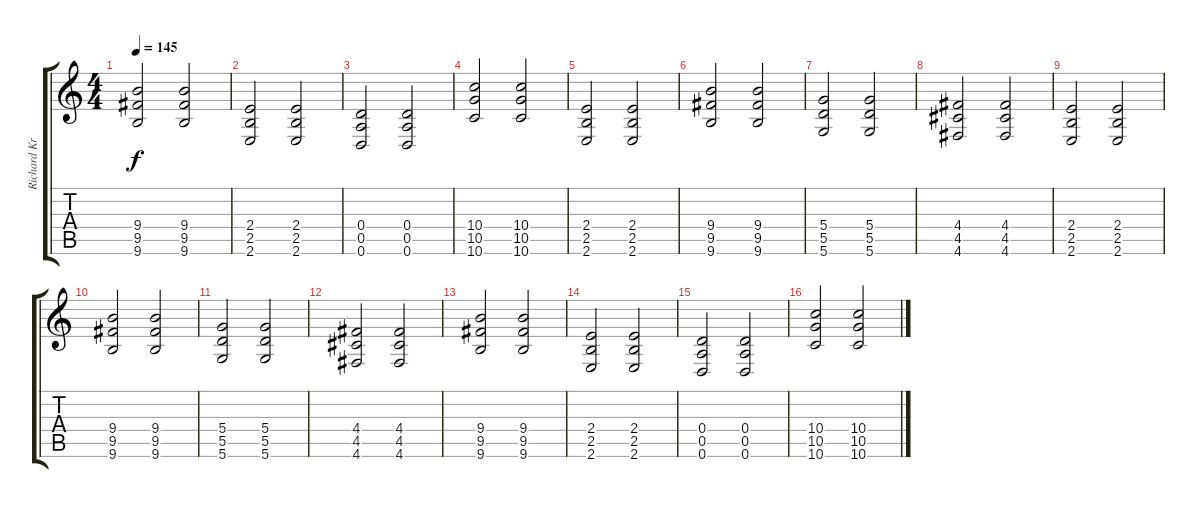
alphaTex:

\track ("Richard Kruspe (Lead)" "Richard Kr") {instrument distortionguitar}
\staff {score tabs}
\tuning (E4 B3 G3 D3 A2 D2) {hide}
\ts (4 4)
\tempo 145
\clef g2
\ks c
(9.4 9.5 9.6).2{dy f} (9.4 9.5 9.6).2 |
(2.4 2.5 2.6).2 (2.4 2.5 2.6).2 |
(0.4 0.5 0.6).2 (0.4 0.5 0.6).2 |
(10.4 10.5 10.6).2 (10.4 10.5 10.6).2 |
(2.4 2.5 2.6).2 (2.4 2.5 2.6).2 |
(9.4 9.5 9.6).2 (9.4 9.5 9.6).2 |
(5.4 5.5 5.6).2 (5.4 5.5 5.6).2 |
(4.4 4.5 4.6).2 (4.4 4.5 4.6).2 |
(2.4 2.5 2.6).2 (2.4 2.5 2.6).2 |
(9.4 9.5 9.6).2 (9.4 9.5 9.6).2 |
(5.4 5.5 5.6).2 (5.4 5.5 5.6).2 |
(4.4 4.5 4.6).2 (4.4 4.5 4.6).2 |
(9.4 9.5 9.6).2 (9.4 9.5 9.6).2 |
(2.4 2.5 2.6).2 (2.4 2.5 2.6).2 |
(0.4 0.5 0.6).2 (0.4 0.5 0.6).2 |
(10.4 10.5 10.6).2 (10.4 10.5 10.6).2
